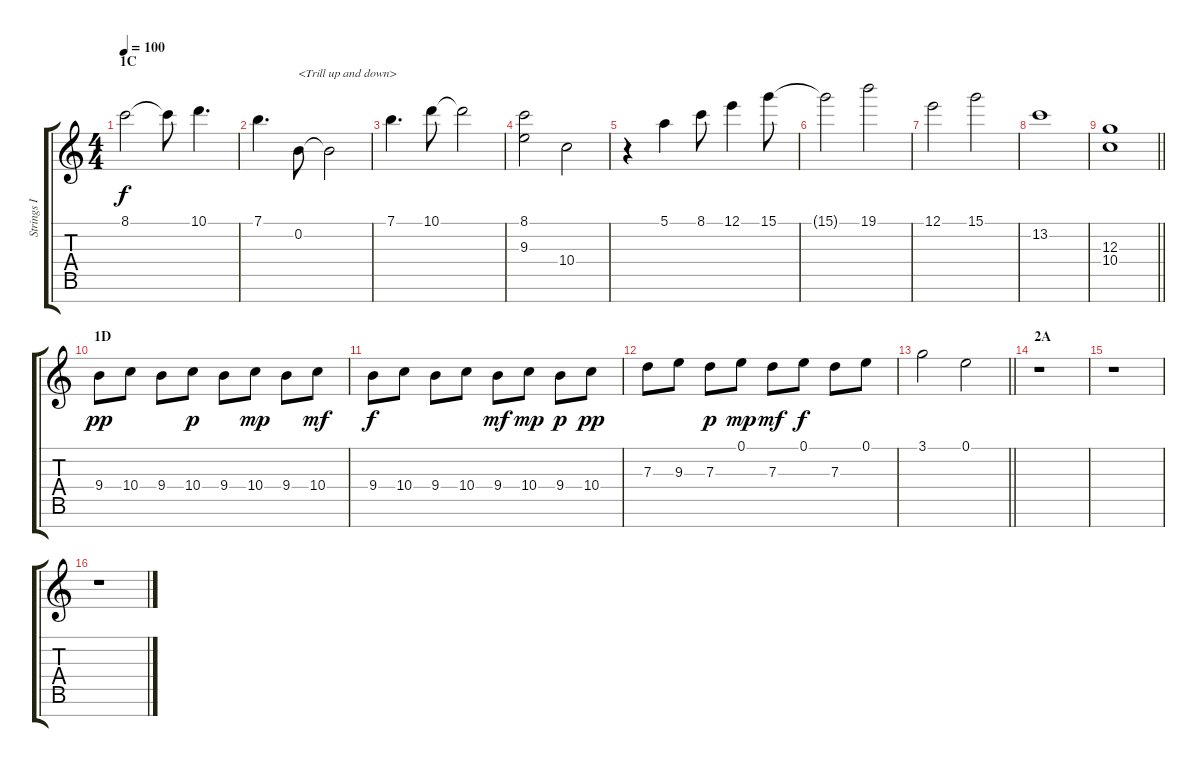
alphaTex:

\track ("Strings I" "Strings I") {instrument stringensemble1}
\staff {score tabs}
\tuning (E5 B4 G4 D4 A3 E3 B2) {hide}
\ts (4 4)
\section ("" "1C")
\tempo 100
\clef g2
\ks c
8.1.2{dy f} 8.1{t}.8 10.1.4{d} |
7.1.4{d} 0.2.8{txt "<Trill up and down>"} 0.2{t}.2 |
7.1.4{d} 10.1.8 10.1{t}.2 |
(8.1 9.3).2 10.4.2 |
r.4 5.1.4 8.1.8 12.1.4 15.1.8 |
15.1{t}.2 19.1.2 |
12.1.2 15.1.2 |
13.2.1 |
\barLineRight lightlight
(12.3 10.4).1 |
\section ("" "1D")
9.4.8{dy pp} 10.4.8 9.4.8 10.4.8{dy p} 9.4.8 10.4.8{dy mp} 9.4.8 10.4.8{dy mf} |
9.4.8{dy f} 10.4.8 9.4.8 10.4.8 9.4.8{dy mf} 10.4.8{dy mp} 9.4.8{dy p} 10.4.8{dy pp} |
7.3.8 9.3.8 7.3.8{dy p} 0.1.8{dy mp} 7.3.8{dy mf} 0.1.8{dy f} 7.3.8 0.1.8 |
\barLineRight lightlight
3.1.2 0.1.2 |
\section ("" "2A")
r.1 |
r.1 |
r.1
